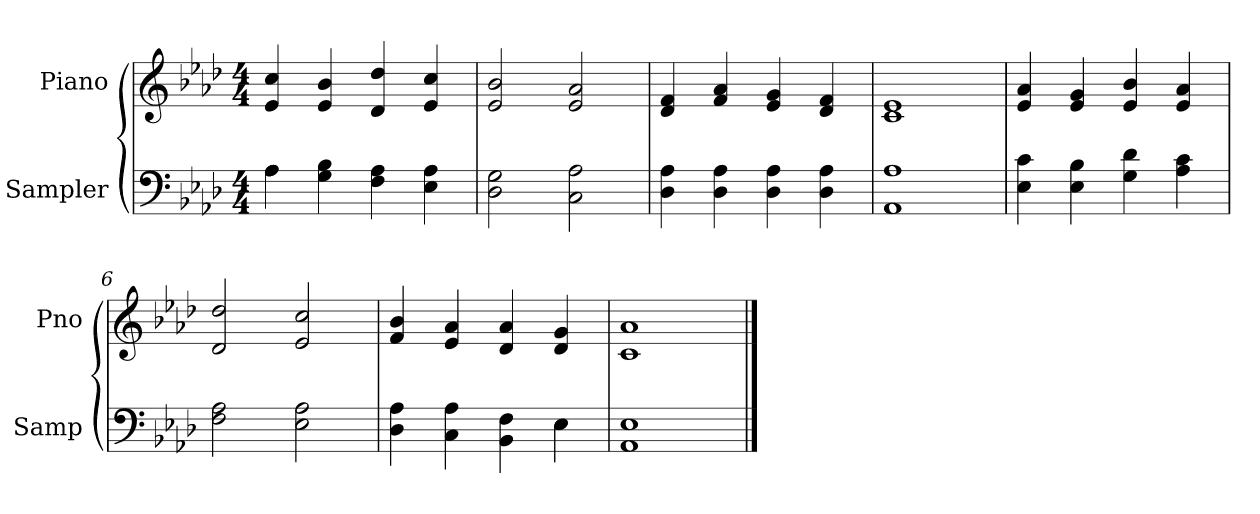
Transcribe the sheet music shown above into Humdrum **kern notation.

**kern	**kern
*part2	*part1
*staff2	*staff1
*I"Sampler	*I"Piano
*I'Samp	*I'Pno
*clefF4	*clefG2
*k[b-e-a-d-]	*k[b-e-a-d-]
*A-:	*A-:
*M4/4	*M4/4
=1	=1
*^	*
4A-\	4A-	4e- 4cc
4G 4B-	2.ryy	4e- 4b-
4F 4A-	.	4d- 4dd-
4E- 4A-	.	4e- 4cc
*v	*v	*
=2	=2
2D- 2G	2e- 2b-
2C 2A-	2e- 2a-
=3	=3
4D- 4A-	4d- 4f
4D- 4A-	4f 4a-
4D- 4A-	4e- 4g
4D- 4A-	4d- 4f
=4	=4
1AA- 1A-	1c 1e-
=5	=5
4E- 4c	4e- 4a-
4E- 4B-	4e- 4g
4G 4d-	4e- 4b-
4A- 4c	4e- 4a-
=6	=6
2F 2A-	2d- 2dd-
2E- 2A-	2e- 2cc
=7	=7
*^	*
4D- 4A-	2.ryy	4f 4b-
4C 4A-	.	4e- 4a-
4BB- 4F	.	4d- 4a-
4E-\	4E-	4d- 4g
*v	*v	*
=8	=8
1AA- 1E-	1c 1a-
==	==
*-	*-
